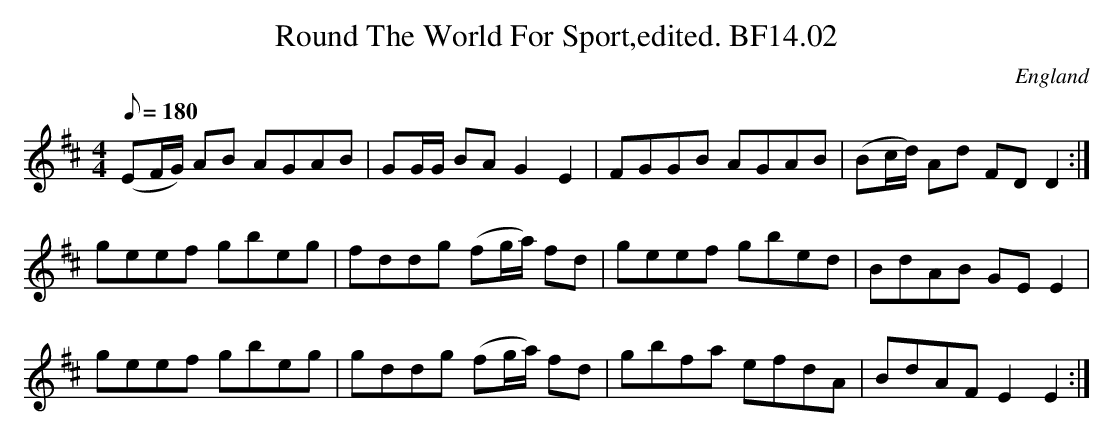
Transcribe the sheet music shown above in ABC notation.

X:1
T:Round The World For Sport,edited. BF14.02
M:4/4
Q:180
O:England
K:D
(EF/G/) AB AGAB|GG/G/ BA G2E2|FGGB AGAB|(Bc/d/) Ad FDD2:|!
geef gbeg|fddg (fg/a/) fd|geef gbed|BdAB GEE2|!
geef gbeg|gddg (fg/a/) fd|gbfa efdA|BdAFE2E2:|]
